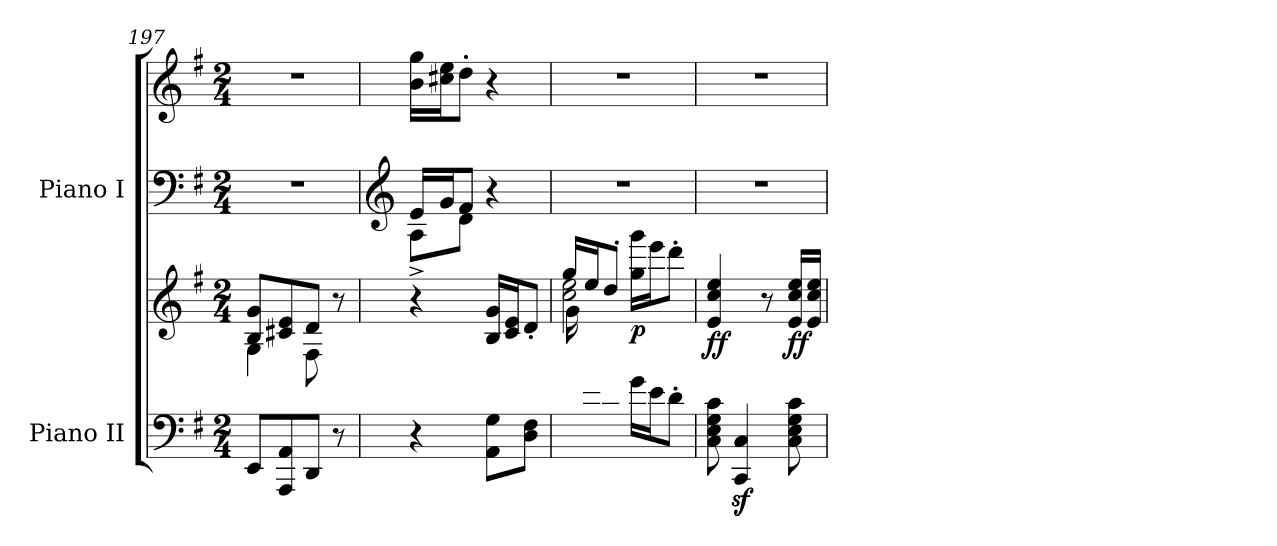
**kern	**kern	**dynam	**kern	**kern
*part2	*part2	*part2	*part1	*part1
*staff4	*staff3	*staff3/4	*staff2	*staff1
*I"Piano II	*	*	*I"Piano I	*
*I'Pno. II	*	*	*I'Pno. I	*
*clefF4	*clefG2	*	*clefF4	*clefG2
*k[f#]	*k[f#]	*	*k[f#]	*k[f#]
*M2/4	*M2/4	*	*M2/4	*M2/4
=197	=197	=197	=197	=197
*	*^	*	*	*
8EE!/L	8B!/ 8g!/L	4G!\	.	2r	2r
8AAA!/ 8AA!/	8c#X!/ 8e!/	.	.	.	.
8DD!/J	8d!/J	8F#!\	.	.	.
8r	8r	8ryy	.	.	.
*	*v	*v	*	*	*
!!LO:LB:g=z
=198	=198	=198	=198	=198
*	*	*	*clefG2	*
*	*	*	*^	*
4r	4r	.	16e/LL	8A^\L	16b\ 16gg\LL
.	.	.	16g/J	.	16cc#X\ 16ee\J
.	.	.	8f#/J	8d\J	8dd'\J
8AA!\ 8G!\L	16B!/ 16g!/LL	.	4r	4ryy	4r
.	16c!/ 16e!/J	.	.	.	.
8D!\ 8F#!\J	8d'!/J	.	.	.	.
*	*	*	*v	*v	*
=199	=199	=199	=199	=199
*	*^	*	*	*
*	*	*^	*	*	*
16ryy	16gg!/LL	2cc!\ 2ee!\	16g!\LL	.	2r	2r
16e!/J	16ee!/J	.	4..ryy	.	.	.
8d'!/J	8dd'!/J	.	.	.	.	.
!	!	!	!	!LO:DY:b	!	!
16g!\LL	16gg!\ 16ggg!\LL	.	.	p	.	.
16e!\J	16eee!\J	.	.	.	.	.
8d'!\J	8ddd'!\J	.	.	.	.	.
*	*v	*v	*v	*	*	*
=200	=200	=200	=200	=200
!	!	!LO:DY:b	!	!
8C!\ 8E!\ 8G!\ 8c!\	4e!/ 4cc!/ 4ee!/	ff	2r	2r
4CC!/z> 4C!/z>	.	.	.	.
.	8r	.	.	.
!	!	!LO:DY:b	!	!
8C!\ 8E!\ 8G!\ 8c!\	16e!/ 16cc!/ 16ee!/LL	ff	.	.
.	16e!/ 16cc!/ 16ee!/JJ	.	.	.
=	=	=	=	=
*-	*-	*-	*-	*-
